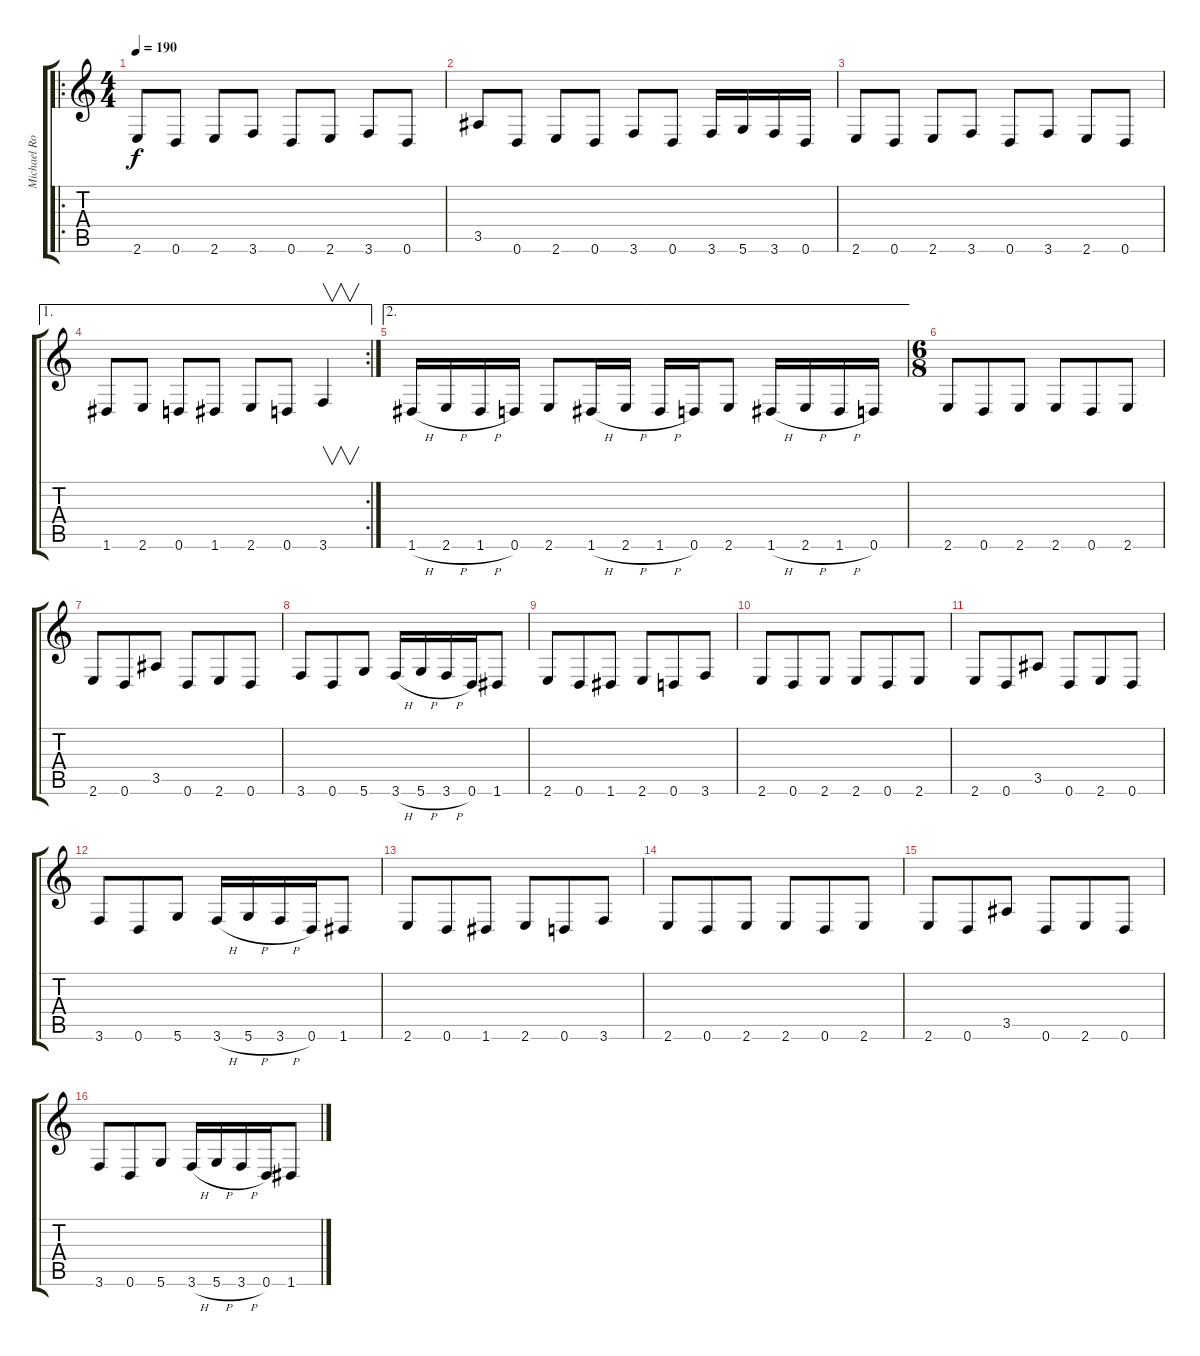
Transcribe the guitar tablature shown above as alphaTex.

\track ("Michael Romeo - Guitar " "Michael Ro") {instrument overdrivenguitar}
\staff {score tabs}
\tuning (D4 A3 F3 C3 G2 D2) {hide}
\ro
\ts (4 4)
\tempo 190
\clef g2
\ks c
2.6.8{dy f volume 14 instrument overdrivenguitar} 0.6.8 2.6.8 3.6.8 0.6.8 2.6.8 3.6.8 0.6.8 |
3.5.8 0.6.8 2.6.8 0.6.8 3.6.8 0.6.8 3.6.16 5.6.16 3.6.16 0.6.16 |
2.6.8 0.6.8 2.6.8 3.6.8 0.6.8 3.6.8 2.6.8 0.6.8 |
\ae 1
\rc 2
1.6.8 2.6.8 0.6.8 1.6.8 2.6.8 0.6.8 3.6.4{v} |
\ae 2
1.6{h}.16 2.6{h}.16 1.6{h}.16 0.6.16 2.6.8 1.6{h}.16 2.6{h}.16 1.6{h}.16 0.6.16 2.6.8 1.6{h}.16 2.6{h}.16 1.6{h}.16 0.6.16 |
\ts (6 8)
2.6.8 0.6.8 2.6.8 2.6.8 0.6.8 2.6.8 |
2.6.8 0.6.8 3.5.8 0.6.8 2.6.8 0.6.8 |
3.6.8 0.6.8 5.6.8 3.6{h}.16 5.6{h}.16 3.6{h}.16 0.6.16 1.6.8 |
2.6.8 0.6.8 1.6.8 2.6.8 0.6.8 3.6.8 |
2.6.8 0.6.8 2.6.8 2.6.8 0.6.8 2.6.8 |
2.6.8 0.6.8 3.5.8 0.6.8 2.6.8 0.6.8 |
3.6.8 0.6.8 5.6.8 3.6{h}.16 5.6{h}.16 3.6{h}.16 0.6.16 1.6.8 |
2.6.8 0.6.8 1.6.8 2.6.8 0.6.8 3.6.8 |
2.6.8 0.6.8 2.6.8 2.6.8 0.6.8 2.6.8 |
2.6.8 0.6.8 3.5.8 0.6.8 2.6.8 0.6.8 |
3.6.8 0.6.8 5.6.8 3.6{h}.16 5.6{h}.16 3.6{h}.16 0.6.16 1.6.8
